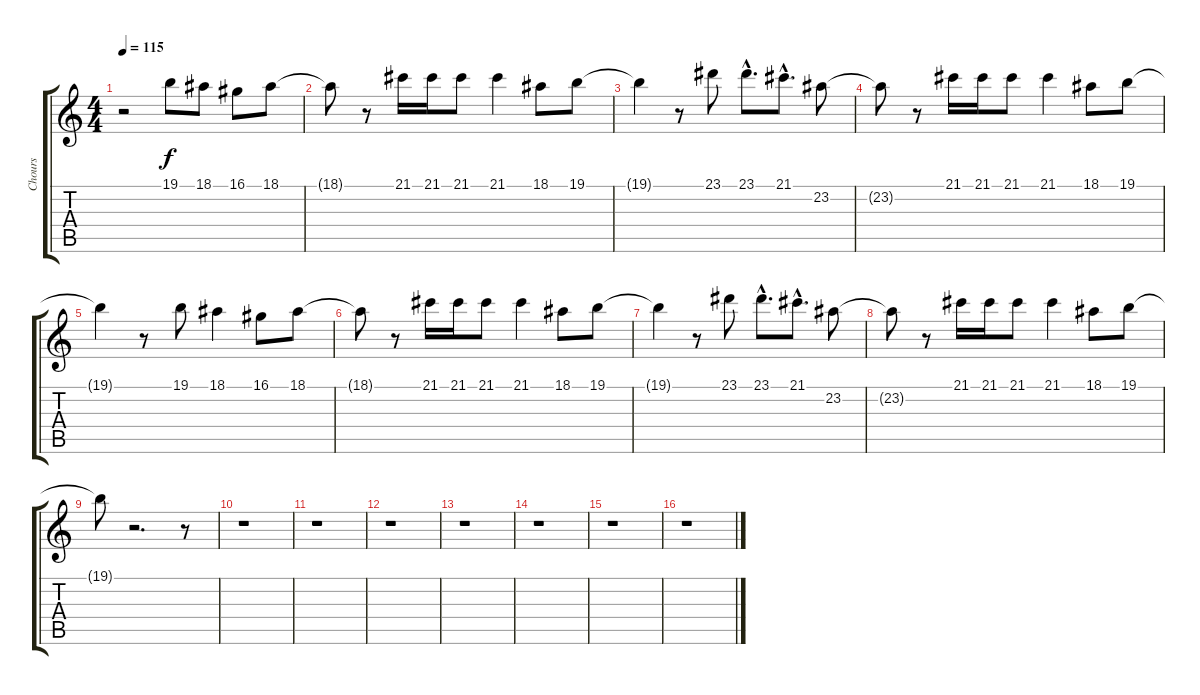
\track ("Chours" "Chours") {instrument flute}
\staff {score tabs}
\tuning (E4 B3 G3 D3 A2 E2) {hide}
\ts (4 4)
\tempo 115
\clef g2
\ks c
r.2{dy f} 19.1.8 18.1.8 16.1.8 18.1.8 |
18.1{t}.8 r.8 21.1.16 21.1.16 21.1.8 21.1.4 18.1.8 19.1.8 |
19.1{t}.4 r.8 23.1.8 23.1{hac}.8{d} 21.1{hac}.8{d} 23.2.8 |
23.2{t}.8 r.8 21.1.16 21.1.16 21.1.8 21.1.4 18.1.8 19.1.8 |
19.1{t}.4 r.8 19.1.8 18.1.4 16.1.8 18.1.8 |
18.1{t}.8 r.8 21.1.16 21.1.16 21.1.8 21.1.4 18.1.8 19.1.8 |
19.1{t}.4 r.8 23.1.8 23.1{hac}.8{d} 21.1{hac}.8{d} 23.2.8 |
23.2{t}.8 r.8 21.1.16 21.1.16 21.1.8 21.1.4 18.1.8 19.1.8 |
19.1{t}.8 r.2{d} r.8 |
r.1 |
r.1 |
r.1 |
r.1 |
r.1 |
r.1 |
r.1
